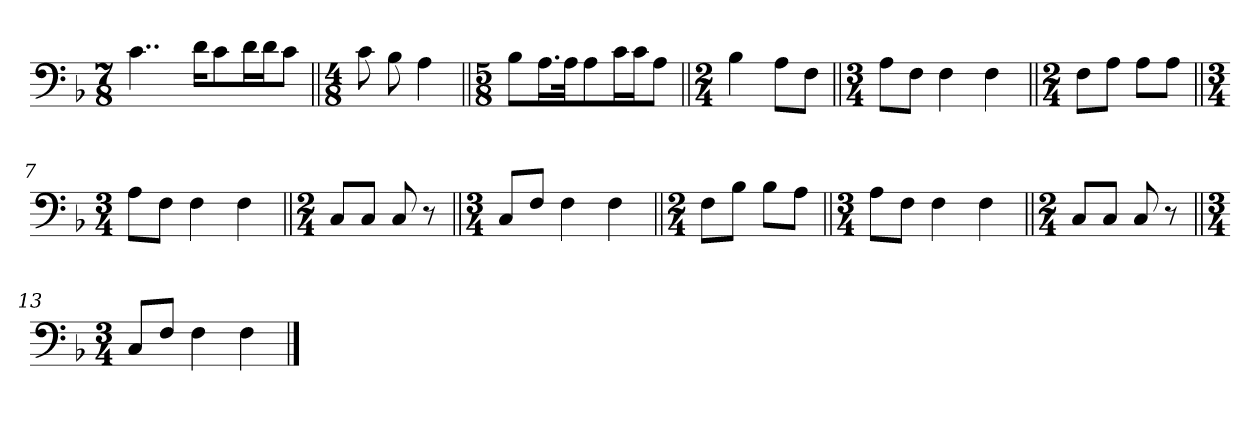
**kern
*part1
*staff1
*clefF4
*k[b-]
*M7/8
=1
4..c\
16d\KL
8c\
16d\L
16d\J
8c\J
=2||
*M4/8
8c\
8B-\
4A\
=3||
*M5/8
8B-\L
16.A\L
32A\JK
8A\
16c\L
16c\J
8A\J
=4||
*M2/4
4B-\
8A\L
8F\J
=5||
*M3/4
8A\L
8F\J
4F\
4F\
=6||
*M2/4
8F\L
8A\J
8A\L
8A\J
=7||
*M3/4
8A\L
8F\J
4F\
4F\
=8||
*M2/4
8C/L
8C/J
8C/
8r
=9||
*M3/4
8C/L
8F/J
4F\
4F\
=10||
*M2/4
8F\L
8B-\J
8B-\L
8A\J
=11||
*M3/4
8A\L
8F\J
4F\
4F\
=12||
*M2/4
8C/L
8C/J
8C/
8r
=13||
*M3/4
8C/L
8F/J
4F\
4F\
==
*-
